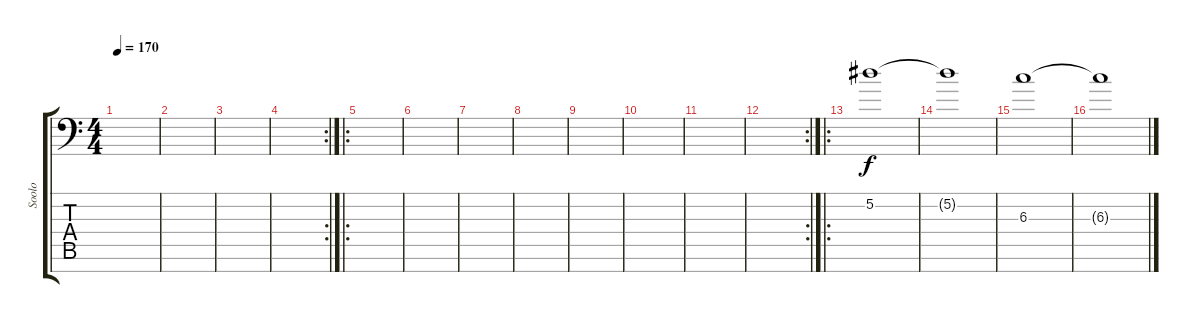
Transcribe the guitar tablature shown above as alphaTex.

\track ("Soolo" "Soolo") {instrument overdrivenguitar}
\staff {score tabs}
\tuning (Eb4 Bb3 Gb3 Db3 Ab2 Eb2 Bb1) {hide}
\ts (4 4)
\tempo 170
\clef f4
\ks c
|
|
|
\rc 2
|
\ro
|
|
|
|
|
|
|
\rc 2
|
\ro
5.2.1 |
5.2{t}.1 |
6.3.1 |
6.3{t}.1
